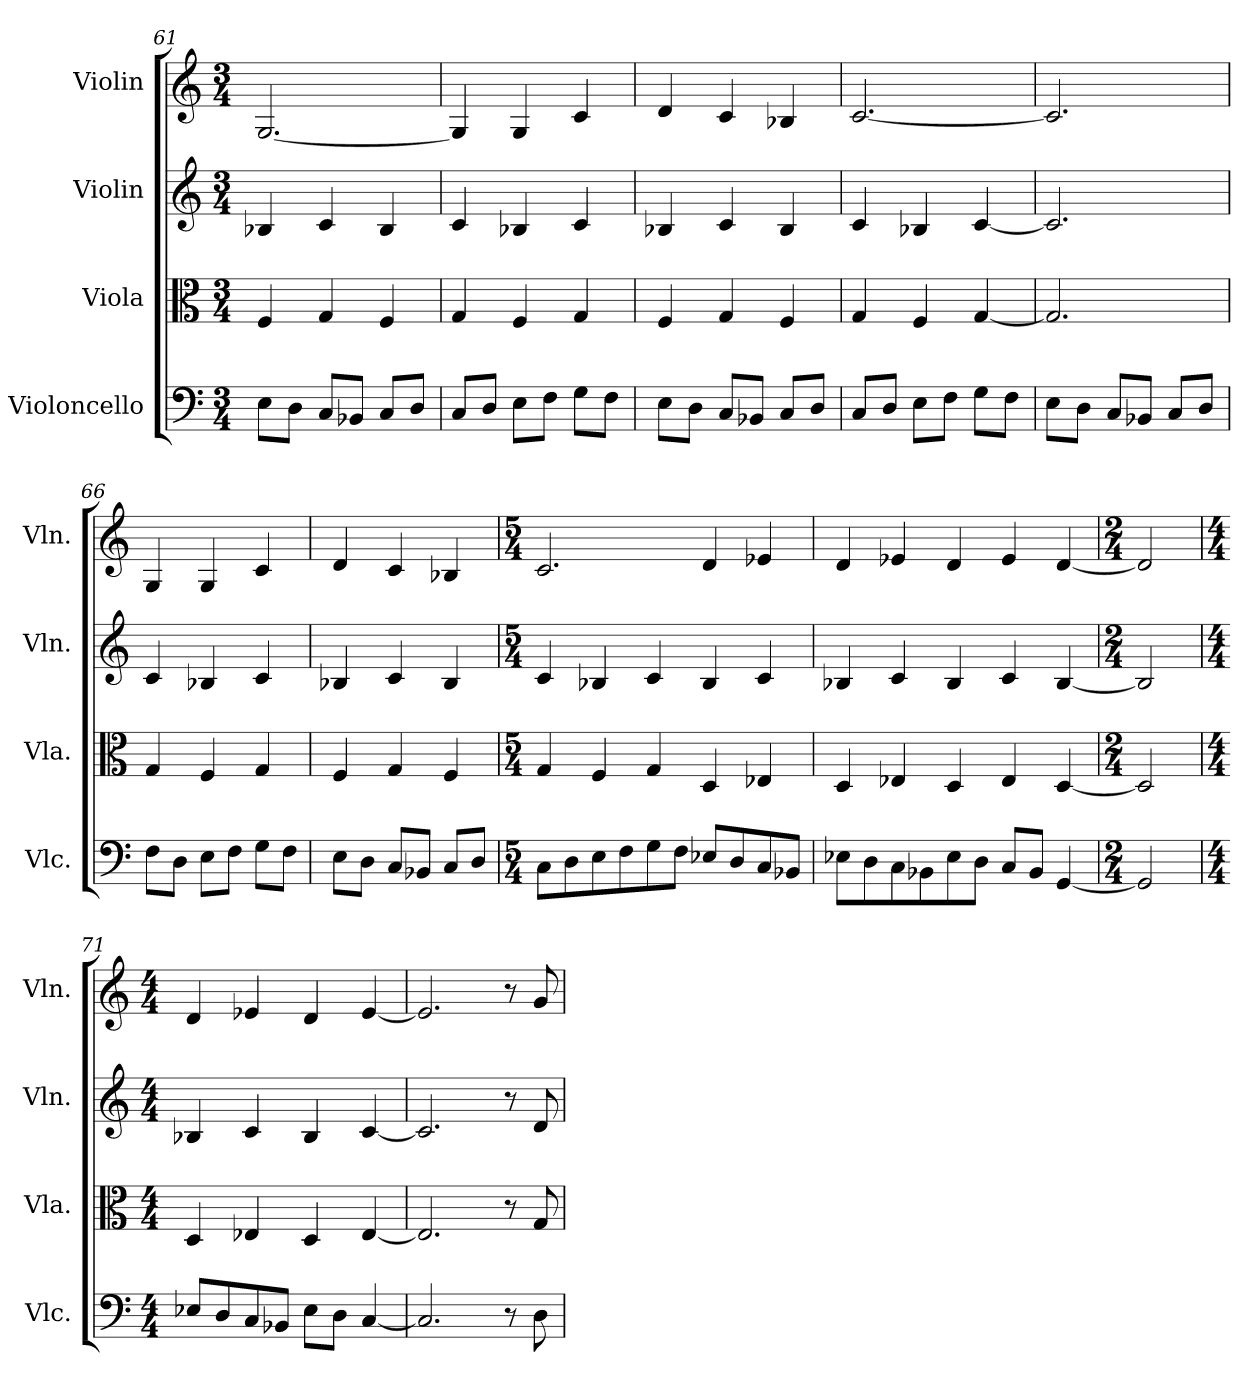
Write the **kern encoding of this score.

**kern	**kern	**kern	**kern
*part4	*part3	*part2	*part1
*staff4	*staff3	*staff2	*staff1
*I"Violoncello	*I"Viola	*I"Violin	*I"Violin
*I'Vlc.	*I'Vla.	*I'Vln.	*I'Vln.
*clefF4	*clefC3	*clefG2	*clefG2
*k[]	*k[]	*k[]	*k[]
*C:	*C:	*C:	*C:
*M3/4	*M3/4	*M3/4	*M3/4
=61	=61	=61	=61
8E\L	4F/	4B-X/	[2.G/
8D\J	.	.	.
8C/L	4G/	4c/	.
8BB-X/J	.	.	.
8C/L	4F/	4B-/	.
8D/J	.	.	.
=62	=62	=62	=62
8C/L	4G/	4c/	4G/]
8D/J	.	.	.
8E\L	4F/	4B-X/	4G/
8F\J	.	.	.
8G\L	4G/	4c/	4c/
8F\J	.	.	.
=63	=63	=63	=63
8E\L	4F/	4B-X/	4d/
8D\J	.	.	.
8C/L	4G/	4c/	4c/
8BB-X/J	.	.	.
8C/L	4F/	4B-/	4B-X/
8D/J	.	.	.
=64	=64	=64	=64
8C/L	4G/	4c/	[2.c/
8D/J	.	.	.
8E\L	4F/	4B-X/	.
8F\J	.	.	.
8G\L	[4G/	[4c/	.
8F\J	.	.	.
=65	=65	=65	=65
8E\L	2.G/]	2.c/]	2.c/]
8D\J	.	.	.
8C/L	.	.	.
8BB-X/J	.	.	.
8C/L	.	.	.
8D/J	.	.	.
!!LO:LB:g=z
=66	=66	=66	=66
8F\L	4G/	4c/	4G/
8D\J	.	.	.
8E\L	4F/	4B-X/	4G/
8F\J	.	.	.
8G\L	4G/	4c/	4c/
8F\J	.	.	.
=67	=67	=67	=67
8E\L	4F/	4B-X/	4d/
8D\J	.	.	.
8C/L	4G/	4c/	4c/
8BB-X/J	.	.	.
8C/L	4F/	4B-/	4B-X/
8D/J	.	.	.
=68	=68	=68	=68
*M5/4	*M5/4	*M5/4	*M5/4
8C\L	4G/	4c/	2.c/
8D\	.	.	.
8E\	4F/	4B-X/	.
8F\	.	.	.
8G\	4G/	4c/	.
8F\J	.	.	.
8E-X/L	4D/	4B-/	4d/
8D/	.	.	.
8C/	4E-X/	4c/	4e-X/
8BB-X/J	.	.	.
=69	=69	=69	=69
8E-X\L	4D/	4B-X/	4d/
8D\	.	.	.
8C\	4E-X/	4c/	4e-X/
8BB-X\	.	.	.
8E-\	4D/	4B-/	4d/
8D\J	.	.	.
8C/L	4E-/	4c/	4e-/
8BB-/J	.	.	.
[4GG/	[4D/	[4B-/	[4d/
!!LO:PB:g=z
=70	=70	=70	=70
*M2/4	*M2/4	*M2/4	*M2/4
2GG/]	2D/]	2B-/]	2d/]
=71	=71	=71	=71
*M4/4	*M4/4	*M4/4	*M4/4
8E-X/L	4D/	4B-X/	4d/
8D/	.	.	.
8C/	4E-X/	4c/	4e-X/
8BB-X/J	.	.	.
8E-\L	4D/	4B-/	4d/
8D\J	.	.	.
[4C/	[4E-/	[4c/	[4e-/
=72	=72	=72	=72
2.C/]	2.E-/]	2.c/]	2.e-/]
8r	8r	8r	8r
8D\	8G/	8d/	8g/
=	=	=	=
*-	*-	*-	*-
